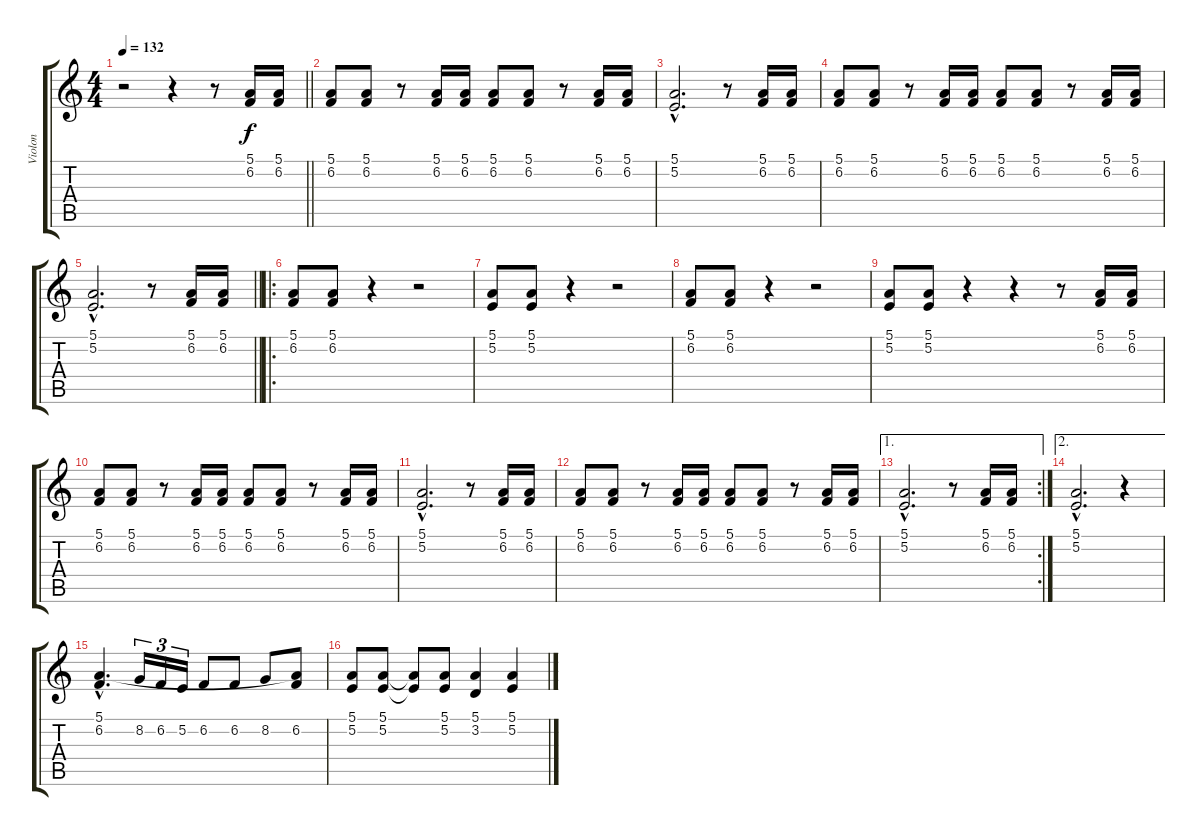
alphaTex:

\track ("Violon" "Violon") {instrument viola}
\staff {score tabs}
\tuning (E4 B3 G3 D3 A2 E2) {hide}
\ts (4 4)
\tempo 132
\clef g2
\barLineRight lightlight
\ks c
r.2{dy f instrument viola} r.4 r.8 (5.1 6.2).16 (5.1 6.2).16 |
(5.1 6.2).8 (5.1 6.2).8 r.8 (5.1 6.2).16 (5.1 6.2).16 (5.1 6.2).8 (5.1 6.2).8 r.8 (5.1 6.2).16 (5.1 6.2).16 |
(5.1{hac} 5.2{hac}).2{d} r.8 (5.1 6.2).16 (5.1 6.2).16 |
(5.1 6.2).8 (5.1 6.2).8 r.8 (5.1 6.2).16 (5.1 6.2).16 (5.1 6.2).8 (5.1 6.2).8 r.8 (5.1 6.2).16 (5.1 6.2).16 |
\barLineRight lightlight
(5.1{hac} 5.2{hac}).2{d} r.8 (5.1 6.2).16 (5.1 6.2).16 |
\ro
(5.1 6.2).8 (5.1 6.2).8 r.4 r.2 |
(5.1 5.2).8 (5.1 5.2).8 r.4 r.2 |
(5.1 6.2).8 (5.1 6.2).8 r.4 r.2 |
(5.1 5.2).8 (5.1 5.2).8 r.4 r.4 r.8 (5.1 6.2).16 (5.1 6.2).16 |
(5.1 6.2).8 (5.1 6.2).8 r.8 (5.1 6.2).16 (5.1 6.2).16 (5.1 6.2).8 (5.1 6.2).8 r.8 (5.1 6.2).16 (5.1 6.2).16 |
(5.1{hac} 5.2{hac}).2{d} r.8 (5.1 6.2).16 (5.1 6.2).16 |
(5.1 6.2).8 (5.1 6.2).8 r.8 (5.1 6.2).16 (5.1 6.2).16 (5.1 6.2).8 (5.1 6.2).8 r.8 (5.1 6.2).16 (5.1 6.2).16 |
\ae 1
\rc 2
(5.1{hac} 5.2{hac}).2{d} r.8 (5.1 6.2).16 (5.1 6.2).16 |
\ae 2
(5.1{hac} 5.2{hac}).2{d} r.4 |
(5.1{hac} 6.2{hac}).4{d} 8.2.16{tu (3 2)} 6.2.16{tu (3 2)} 5.2.16{tu (3 2)} 6.2.8 6.2.8 8.2.8 (5.1{t} 6.2).8 |
(5.1 5.2).8 (5.1 5.2).8 (5.1{t} 5.2{t}).8 (5.1 5.2).8 (5.1 3.2).4 (5.1 5.2).4
